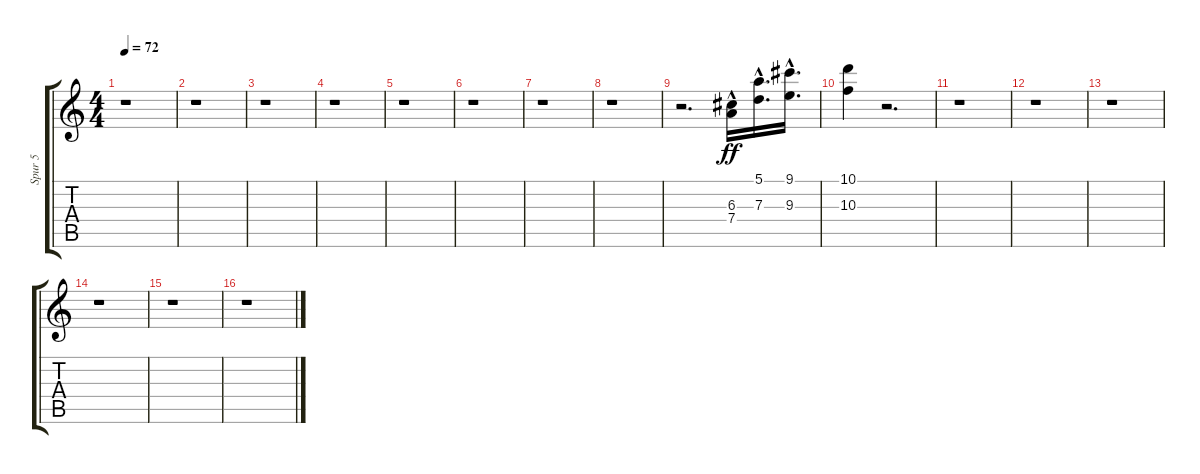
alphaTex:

\track ("Spur 5" "Spur 5") {instrument electricguitarjazz}
\staff {score tabs}
\tuning (E4 B3 G3 D3 A2 E2) {hide}
\ts (4 4)
\tempo 72
\clef g2
\ks c
r.1{dy ff} |
r.1 |
r.1 |
r.1 |
r.1 |
r.1 |
r.1 |
r.1 |
r.2{d} (6.3{hac} 7.4{hac}).16{volume 11} (5.1{hac} 7.3{hac}).16{d} (9.1{hac} 9.3{hac}).16{d} |
(10.1 10.3).4{volume 12} r.2{d} |
r.1 |
r.1 |
r.1 |
r.1 |
r.1 |
r.1
